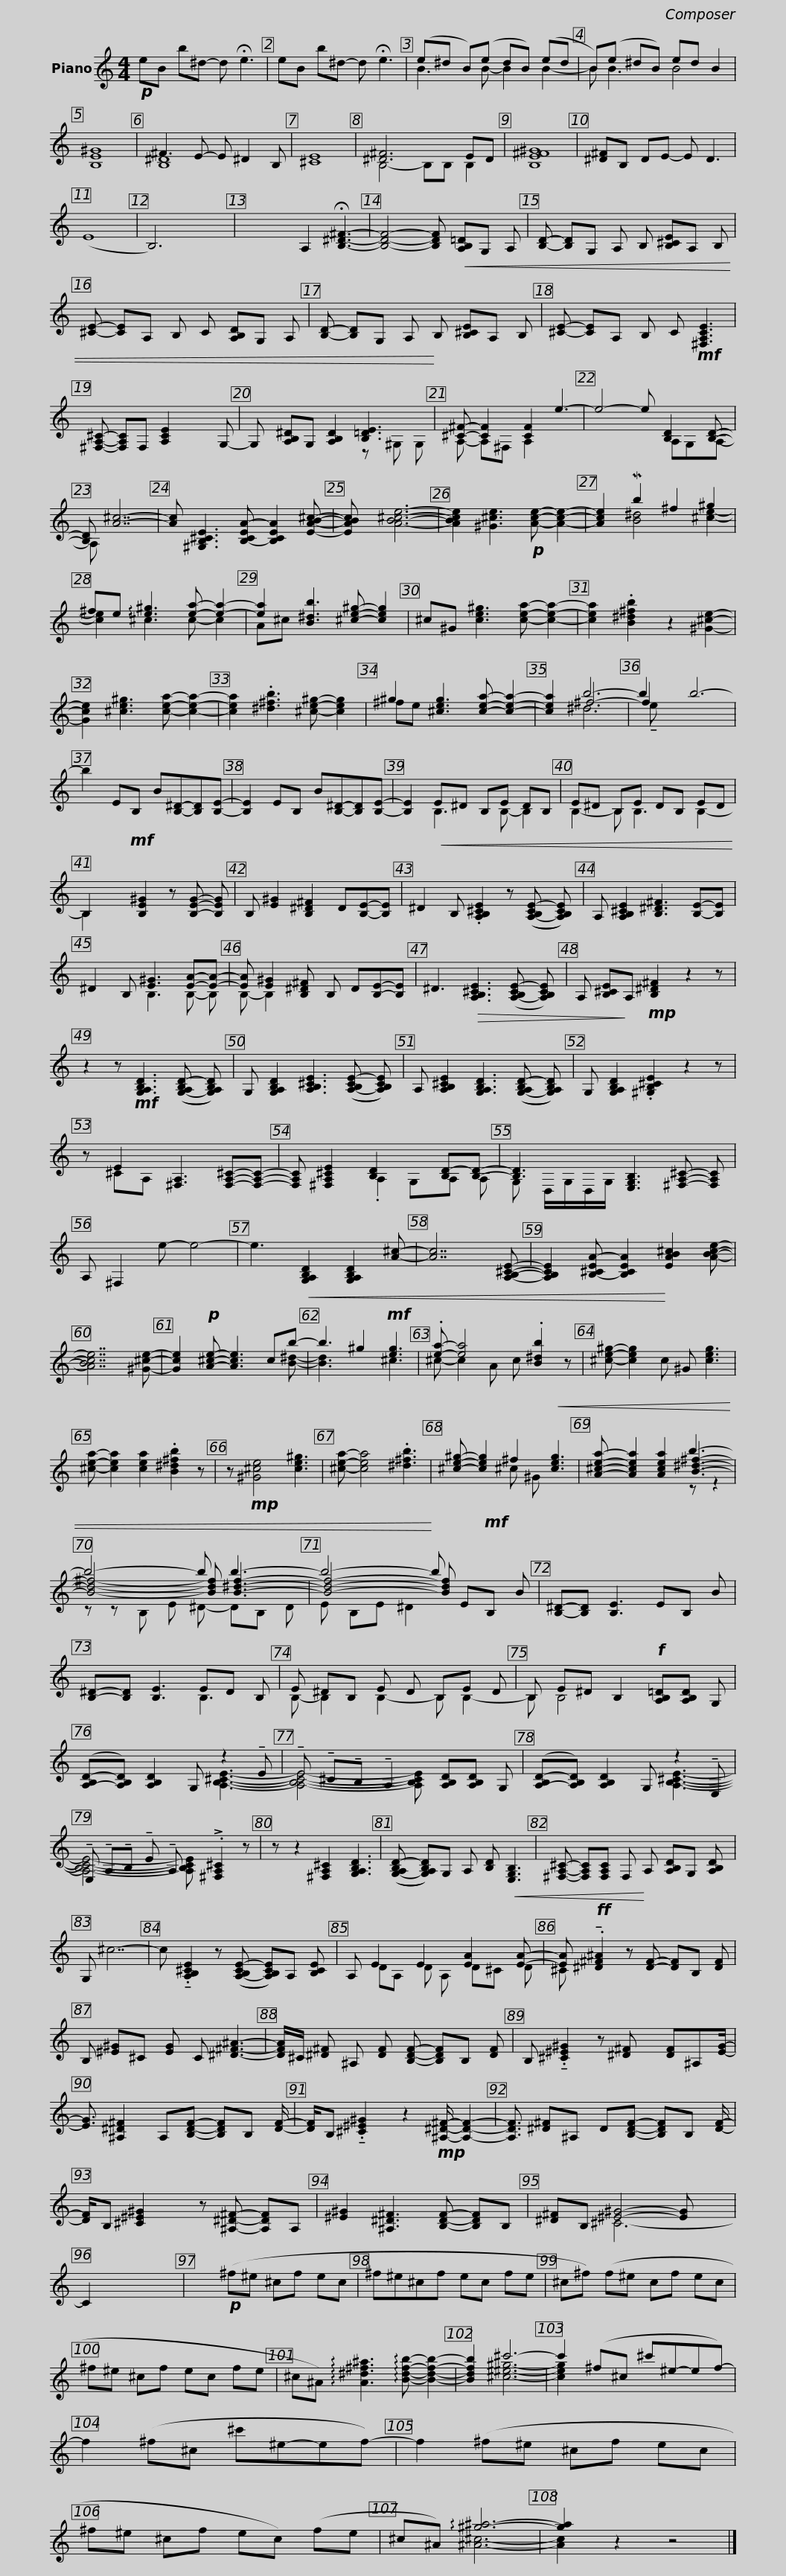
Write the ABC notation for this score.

X:1
%%score ( 1 2 3 )
L:1/8
M:4/4
I:linebreak $
K:C
V:1 treble
V:2 treble
V:3 treble
V:1
!p! eB b^d- d !fermata!e3 | eB b^d- d !fermata!e3 | (e^d B)(e dB) (ed | B)(e ^dB) ed B2 |$ [E^G]8 | %5
 ^F3 E- E ^D2 B, | [^CE]8 | [^D^F]6 ED |$ [E^F^G]8 | [^D^F]B, DE- E D3 | %10
 (E8 | B,6) x2 |$ x2 x A,2 !fermata![B,^D^F]3- | [B,DF]4- [B,DF]!<(! [A,B,=D]G, A, | [B,D]- [B,D]G, A, B, [B,^CE]A, B, | %15
 [^CE]- [CE]A, B, C [A,B,D]G, A, |$ [B,D]- [B,D]G, A,!<)! B, [B,^CE]A, B, | [^CE]- [CE]A, B, C!mf! [^F,A,CE]3 | [^F,A,^C]- [F,A,C]F, [A,CE]2 x2 G,- |$ G, [A,B,^D]G, [A,B,D]2 [B,=DE]3 |$ %20
 [^C^F]- [CF]2 [CF]2 e3- | e4- e [B,D]2 [B,D]- | [B,D] [A^c]7- | [Ac] [^G,B,^CE]3 [B,-CEA-] [B,CEA]2 [EAB^c]- |$ [EABc] x [AB^ce]6- | %25
 [ABce]2 [^G^ce]3!p! [Ace]- [Ace]2- | [Ace]2 Mb2 ^f2 ^g2 | ^fe !arpeggio![e^g]3 [ea]- [ea]2- |$ [ea]2 [B^db]3 [^ce^g]- [ceg]2 | ^c^G [ce^g]3 [cea]- [cea]2- | %30
 [cea]2 .[B^d^fb]2 z2 [^G^ce]2- | [Gce]2 [^ce^g]3 [cea]- [cea]2- | [cea]2 .[^d^fb]3 [^ce^g]- [ceg]2 |$ ^g2 [^ceg]3 [cea]- [cea]2- | [cea]2 b6- | %35
 b2 b6- | b2 E!mf!B, B[B,^D]-[B,D][B,E]- | [B,E]2 EB, B[B,^D]-[B,D][B,E]- | [B,E]2!<(! E^D B,E DB, |$ E^D B,E DB, ED!<)! | %40
 B,2 x [B,E^G]2 z [B,EG]- [B,EG] | B, [E^G]2 [B,^D^F]2 D[B,E]-[B,E] | ^D2 B, .[A,B,^CE]2 z (([A,-B,CE-] [A,B,CE])) |$ A, [A,B,^CE]2 [B,^D^F]3 [B,E]-[B,E] | ^D2 B, [E^G]3 [EA]-[EA]- | %45
 [EA] [E^G]2 [B,^D^F] B, D[B,E]-[B,E] | ^D3!>(! [A,B,^CE]3 ([A,-B,CE-] [A,B,CE]) |$ A, [B,^CE]!>)!A,!mp! [B,^D^F]2 z2 z | z2 z!mf! [G,A,B,D]3 (([G,-A,B,D-] [G,A,B,D])) | G, [G,A,B,D]2 [A,B,^CE]3 (([A,-B,CE-] [A,B,CE])) | %50
 A, [A,B,^CE]2 [G,A,B,D]3 (([G,-A,B,D-] [G,A,B,D])) |$ G, [G,A,B,D]2 .[^G,B,^CE]2 z2 z | z E2 [^F,A,]3 [F,A,^C]-[F,A,C]- | [F,A,C] [^F,A,^CE]2 [B,D]2 x [B,D-][B,D]- | [B,D]3 [E,G,B,]3 [^F,A,^C]- [F,A,C] |$ %55
 A, ^F,2 e- e4- | e3!<(! [G,A,B,D]2 [G,A,B,D]2 [A^c]- | [Ac]7 [A,B,^CE]- | [A,B,CE]2 [B,-^CEA-] [B,CEA]2!<)! [EAB^c]2 [ABce]- | [ABce]7 [^G^ce]- | %60
 [Gce]2!p! [A^ce]- [Ace]3 cb- |$ b3 ^g2!mf! [eg]3 | .[ea]- [ea]4 .[B^db]2 z | [^ce^g]- [ceg]2 c ^G [ceg]3 | [^cea]- [cea]2 [cea]2 .[B^d^fb]2 z | %65
 z!mp! [^G^ce]4 [ce^g]3 | [^cea]- [cea]4 .[^d^fb]3 |$ [^ce^g]- [ceg]2 ^f2!<(! [ceg]3 | [A^cea]- [Acea]2 [Acea]2 b3- | b4- b b3- | %70
 b4-!<)! b E!mf!B, B |$ [B,^D]-[B,D] [B,E]3 EB, B | [B,^D]-[B,D] [B,E]3 ED B, | E ^DB, E D B,E D | B, E^D B,2!f! [A,B,=D][A,B,D] G, |$ %75
 ([A,-B,D-][A,B,D]) [A,B,D]2 G, z2 !tenuto!E | !tenuto!E !tenuto!^C!tenuto!B, !tenuto!A,2 [A,B,D][A,B,D] G, | ([A,-B,D-][A,B,D]) [A,B,D]2 G, z2 !tenuto!E, |$ !tenuto!E, !tenuto!A,!tenuto!B, !tenuto!E !tenuto!A, !>!.[^F,A,^C]2 z | z z2 [^F,A,^C]2 [G,A,B,D]3 | %80
 (([G,-A,B,D-] [G,A,B,D]))G, A, [B,D]!<(! [E,G,B,]3 | [^F,A,^C]- [F,A,C][F,A,C] F,!<)! A, [A,B,D]G, [A,B,D] |$ G, ^c7- | c .!tenuto![A,B,^CE]2 z (([A,-B,CE-] [A,B,CE]))A, [B,CE] | A, E2 E2 [EA]2 [EA]- | %85
 [EA]!ff! .!tenuto![^D^F^A]2 z [DF]- [DF]B, [DF] |$ B, [^E^G]^C [EG] C [^D^F^A]3- | [DFA]/^C/ [^D^F] ^A, [DF] [B,DF]- [B,DF]B, [DF] | B, .!tenuto![^C^E^G]2 z [^D^F]- x/ [DF]^A,[EG]/- |$ [EG]3/2 [^A,^D^F]2 A,[B,DF]- [B,DF]B, [DF]/- | %90
 [DF]/B, .!tenuto![^C^E^G]2 z2!mp! [^A,^D^F]/- [A,DF]2- | [A,DF]3/2 [^D^F]^A, D[B,DF]- [B,DF]B, [DF]/- |$ [DF]/B, [^C^E^G]2 x/ z [^A,^D^F]- [A,DF]A, | [^E^G]2 [^A,^D^F]3 [B,DF]- [B,DF]B, | [^D^F]B, [^E^G]4- [EG] x | %95
 x2 x2 x4 | x2!p! (^f^e ^cf ec |$ ^f^e^cf ec fe | ^c^f) (f^e cf ec | ^f^e ^cf ec fe | %100
 ^c^A) !arpeggio![A^d^f^a]3 !arpeggio![Bdfb]- [Bdfb]2- | [Bdfb]2 ^c'6- |$ c'2 (^f^c ^c'^e-ef-) | f2 (^f^c ^c'^e-ef-) | f2 (^f^e ^cf ec | %105
 ^f^e ^cf ec) (fe | ^c^A) !arpeggio![^g^a]6- |$ [ga]2 z2 z4 |] %108
V:2
 x8 | x8 | B3 B- B2 B2- | B B3 B4 |$ B,8 | %5
 [B,^D]8 | x8 | B,4- B,B, B,2 |$ B,8 | x8 | %10
 x8 | x8 |$ x8 | x8 | x8 | %15
 x8 |$ x8 | x8 | x8 |$ x5 z ^G, G, |$ %20
 A,- A,^F, A,2 x3 | x5 A,G,A,- | A, x7 | x8 |$ x8 | %25
 x8 | x2 [B^d]4 [^ce]2- | [ce]2 ^c3 c- c2 |$ A^c x6 | x8 | %30
 x8 | x8 | x8 |$ ^fe x6 | x2 ^f6- | %35
 f2 x6 | x8 | x8 | x2 B,3 B,- B,2 |$ B,2- B, B,3 B,2- | %40
 B,2 x6 | x8 | x8 |$ x8 | x3 B,3 B,- B, | %45
 B,- B,2 x5 | x8 |$ x8 | x8 | x8 | %50
 x8 |$ x8 | x ^CA, x5 | x3 .A,2 G,A, A, | G, D,/G,/D,/G,/ x5 |$ %55
 x8 | x8 | x8 | x8 | x8 | %60
 x7 [B^d]- |$ [Bd]3 x2 ^c3 | ^c- c2 A c x3 | x8 | x8 | %65
 x8 | x8 |$ x3 ^c ^G x3 | x5 [B^d^f]3- | [Bd^f]4- [Bdf] [B^df]3- | %70
 [Bdf]4- [Bdf] x3 |$ x8 | x5 B,3 | B,- B,2 B,2- B, B,2- | B, B,4 x3 |$ %75
 x5 [A,B,^CE]3- | [A,B,CE]4- [A,B,CE] x3 | x5 [A,B,^CE]3- |$ [A,B,CE]4- [A,B,CE] x3 | x8 | %80
 x8 | x8 |$ x8 | x8 | x DA, D A, D^C D | %85
 ^C x7 |$ x8 | x8 | x8 |$ x8 | %90
 x8 | x8 |$ x8 | x8 | x2 ^C6- | %95
 C2 x6 | x8 |$ x8 | x8 | x8 | %100
 x8 | x2 [^c^e^g]6- |$ [ceg]2 x6 | x8 | x8 | %105
 x8 | x2 [^A^c]6- |$ [Ac]2 x6 |] %108
V:3
 x8 | x8 | x8 | x8 |$ x8 | %5
 x8 | x8 | x8 |$ x8 | x8 | %10
 x8 | x8 |$ x8 | x8 | x8 | %15
 x8 |$ x8 | x8 | x8 |$ x8 |$ %20
 x8 | x8 | x8 | x8 |$ x8 | %25
 x8 | x8 | x8 |$ x8 | x8 | %30
 x8 | x8 | x8 |$ x8 | x2 ^d6 | %35
 !tenuto!e x7 | x8 | x8 | x8 |$ x8 | %40
 x8 | x8 | x8 |$ x8 | x8 | %45
 x8 | x8 |$ x8 | x8 | x8 | %50
 x8 |$ x8 | x8 | x8 | x8 |$ %55
 x8 | x8 | x8 | x8 | x8 | %60
 x8 |$ x8 | x8 | x8 | x8 | %65
 x8 | x8 |$ x8 | x5 z z2 | z z B, E ^D- DB, D | %70
 E B,E ^D2 x3 |$ x8 | x8 | x8 | x8 |$ %75
 x8 | x8 | x8 |$ x8 | x8 | %80
 x8 | x8 |$ x8 | x8 | x8 | %85
 x8 |$ x8 | x8 | x8 |$ x8 | %90
 x8 | x8 |$ x8 | x8 | x8 | %95
 x8 | x8 |$ x8 | x8 | x8 | %100
 x8 | x8 |$ x8 | x8 | x8 | %105
 x8 | x8 |$ x8 |] %108
